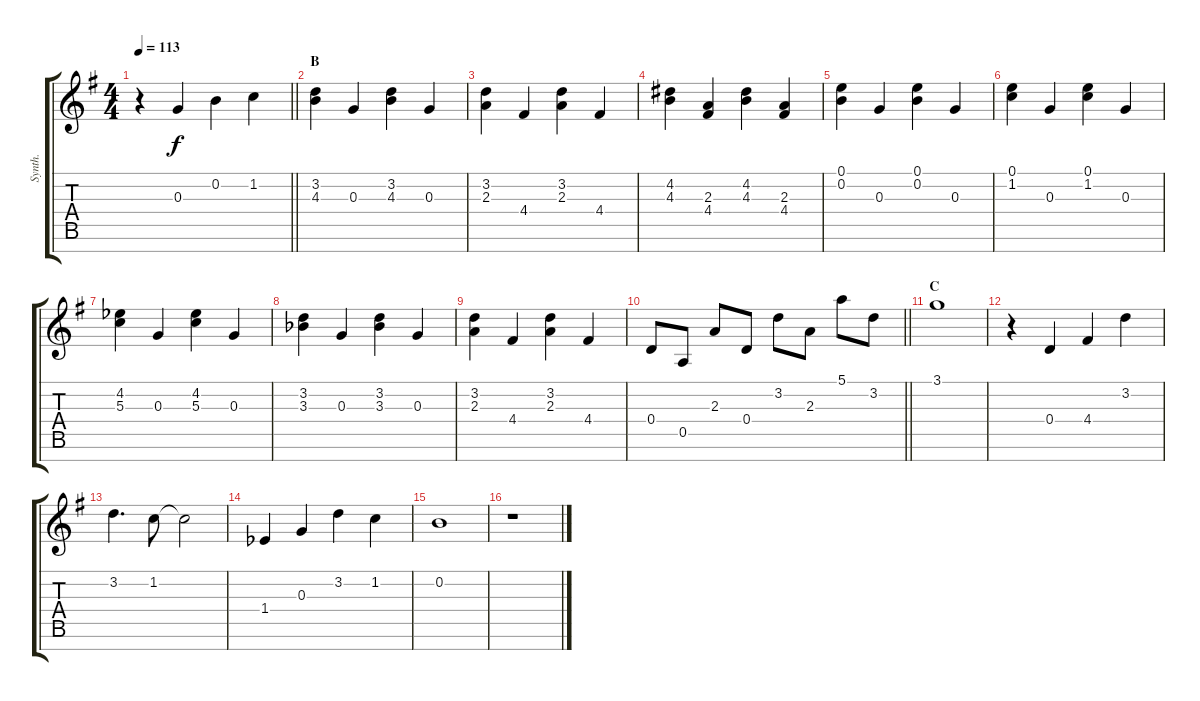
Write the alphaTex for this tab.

\track ("Synth." "Synth.") {instrument flute}
\staff {score tabs}
\tuning (E5 B4 G4 D4 A3 E3 B2) {hide}
\ts (4 4)
\tempo 113
\clef g2
\barLineRight lightlight
\ks g
r.4{dy f} 0.3.4 0.2.4 1.2.4 |
\section ("" "B")
(3.2 4.3).4 0.3.4 (3.2 4.3).4 0.3.4 |
(3.2 2.3).4 4.4.4 (3.2 2.3).4 4.4.4 |
(4.2 4.3).4 (2.3 4.4).4 (4.2 4.3).4 (2.3 4.4).4 |
(0.1 0.2).4 0.3.4 (0.1 0.2).4 0.3.4 |
(0.1 1.2).4 0.3.4 (0.1 1.2).4 0.3.4 |
(4.2{acc b} 5.3).4 0.3.4 (4.2{acc b} 5.3).4 0.3.4 |
(3.2 3.3{acc b}).4 0.3.4 (3.2 3.3{acc b}).4 0.3.4 |
(3.2 2.3).4 4.4.4 (3.2 2.3).4 4.4.4 |
\barLineRight lightlight
0.4.8 0.5.8 2.3.8 0.4.8 3.2.8 2.3.8 5.1.8 3.2.8 |
\section ("" "C")
3.1.1 |
r.4 0.4.4 4.4.4 3.2.4 |
3.2.4{d} 1.2.8 1.2{t}.2 |
1.4{acc b}.4 0.3.4 3.2.4 1.2.4 |
0.2.1 |
r.1
